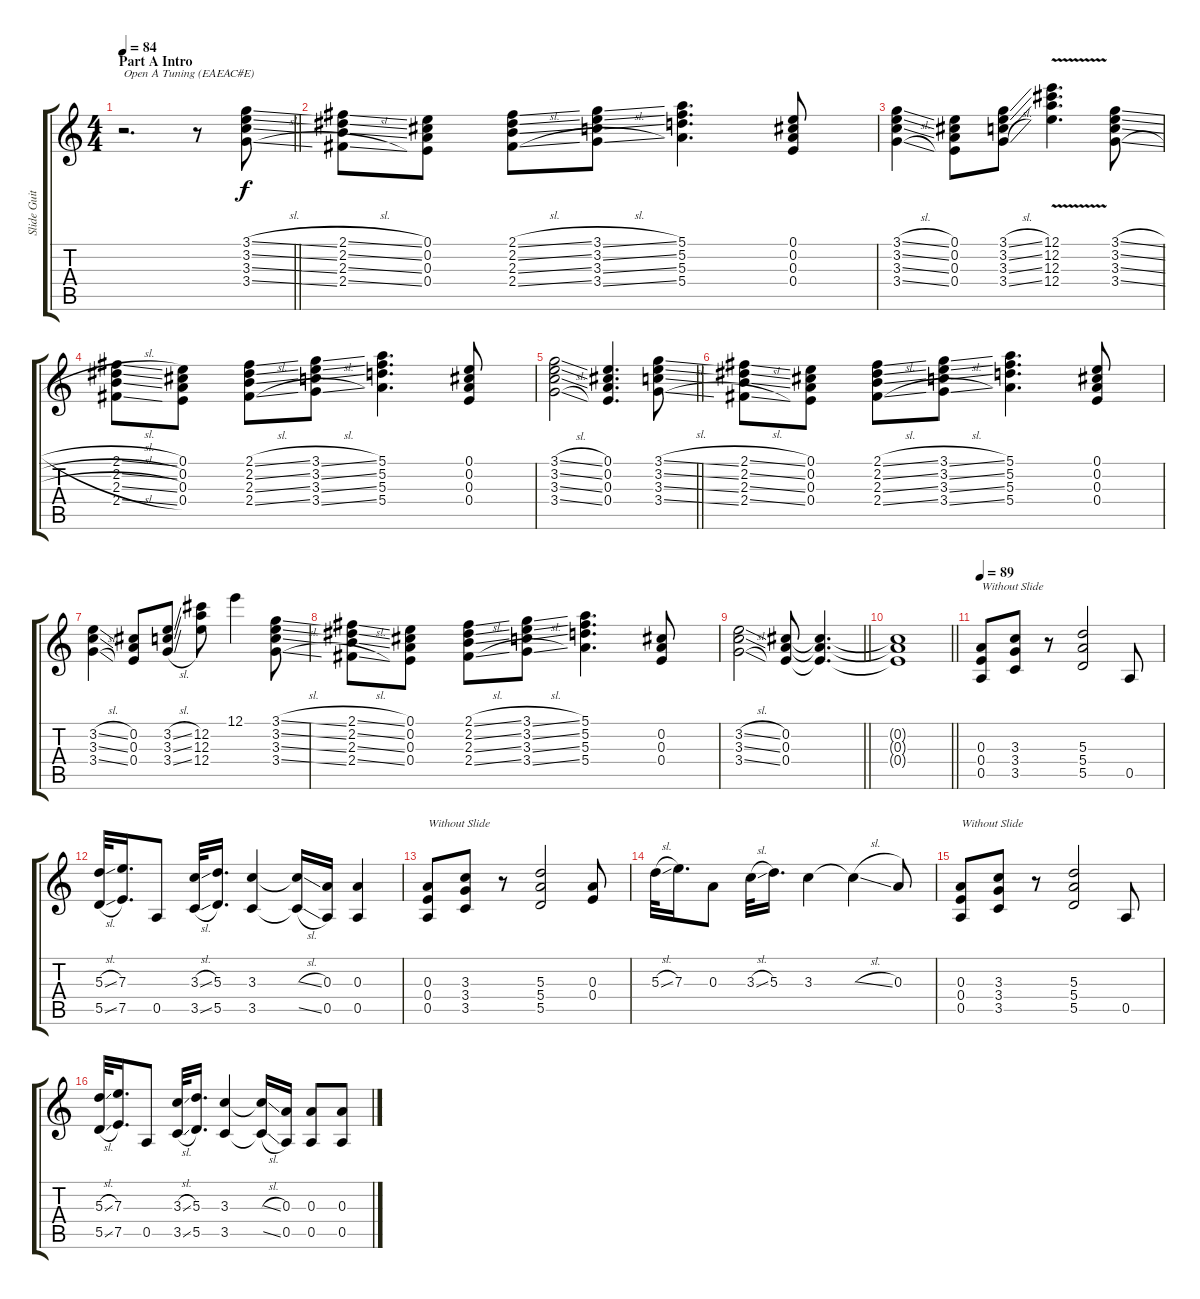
\track ("Slide Guitar L Phaser" "Slide Guit") {instrument overdrivenguitar}
\staff {score tabs}
\tuning (E4 Db4 A3 E3 A2 E2) {hide}
\ts (4 4)
\section ("" "Part A Intro")
\tempo 84
\clef g2
\barLineRight lightlight
\ks c
r.2{d txt "Open A Tuning (EAEAC#E)" dy f instrument overdrivenguitar} r.8 (3.1{sl} 3.2{sl} 3.3{sl} 3.4{sl}).8 |
(2.1{sl} 2.2{sl} 2.3{sl} 2.4{sl}).8 (0.1 0.2 0.3 0.4).8 (2.1{sl} 2.2{sl} 2.3{sl} 2.4{sl}).8 (3.1{sl} 3.2{sl} 3.3{sl} 3.4{sl}).8 (5.1 5.2 5.3 5.4).4{d} (0.1 0.2 0.3 0.4).8 |
(3.1{sl} 3.2{sl} 3.3{sl} 3.4{sl}).4 (0.1 0.2 0.3 0.4).8 (3.1{sl} 3.2{sl} 3.3{sl} 3.4{sl}).8 (12.1{v} 12.2{v} 12.3{v} 12.4{v}).4{d} (3.1{sl} 3.2{sl} 3.3{sl} 3.4{sl}).8 |
(2.1{sl} 2.2{sl} 2.3{sl} 2.4{sl}).8 (0.1 0.2 0.3 0.4).8 (2.1{sl} 2.2{sl} 2.3{sl} 2.4{sl}).8 (3.1{sl} 3.2{sl} 3.3{sl} 3.4{sl}).8 (5.1 5.2 5.3 5.4).4{d} (0.1 0.2 0.3 0.4).8 |
\barLineRight lightlight
(3.1{sl} 3.2{sl} 3.3{ss} 3.4{sl}).2 (0.1 0.2 0.3 0.4).4{d} (3.1{sl} 3.2{sl} 3.3{sl} 3.4{sl}).8 |
(2.1{sl} 2.2{sl} 2.3{sl} 2.4{sl}).8 (0.1 0.2 0.3 0.4).8 (2.1{sl} 2.2{sl} 2.3{sl} 2.4{sl}).8 (3.1{sl} 3.2{sl} 3.3{sl} 3.4{sl}).8 (5.1 5.2 5.3 5.4).4{d} (0.1 0.2 0.3 0.4).8 |
(3.2{sl} 3.3{sl} 3.4{sl}).4 (0.2 0.3 0.4).8 (3.2{sl} 3.3{sl} 3.4{sl}).8 (12.2 12.3 12.4).8 12.1.4 (3.1{sl} 3.2{sl} 3.3{sl} 3.4{sl}).8 |
(2.1{sl} 2.2{sl} 2.3{sl} 2.4{sl}).8 (0.1 0.2 0.3 0.4).8 (2.1{sl} 2.2{sl} 2.3{sl} 2.4{sl}).8 (3.1{sl} 3.2{sl} 3.3{sl} 3.4{sl}).8 (5.1 5.2 5.3 5.4).4{d} (0.2 0.3 0.4).8 |
\barLineRight lightlight
(3.2{sl} 3.3{sl} 3.4{sl}).2 (0.2 0.3 0.4).8 (0.2{t} 0.3{t} 0.4{t}).4{d} |
\barLineRight lightlight
(0.2{t} 0.3{t} 0.4{t}).1 |
\tempo 89
(0.3 0.4 0.5).8{txt "Without Slide"} (3.3 3.4 3.5).8 r.8 (5.3 5.4 5.5).2 0.5.8 |
(5.3{sl} 5.5{sl}).32 (7.3 7.5).16{d} 0.5.8 (3.3{sl} 3.5{sl}).32 (5.3 5.5).16{d} (3.3 3.5).4 (3.3{sl t} 3.5{sl t}).16 (0.3 0.5).16 (0.3 0.5).4 |
(0.3 0.4 0.5).8{txt "Without Slide"} (3.3 3.4 3.5).8 r.8 (5.3 5.4 5.5).2 (0.3 0.4).8 |
5.3{sl}.32 7.3.16{d} 0.3.8 3.3{sl}.32 5.3.16{d} 3.3.4 3.3{sl t}.4 0.3.8 |
(0.3 0.4 0.5).8{txt "Without Slide"} (3.3 3.4 3.5).8 r.8 (5.3 5.4 5.5).2 0.5.8 |
(5.3{sl} 5.5{sl}).32 (7.3 7.5).16{d} 0.5.8 (3.3{sl} 3.5{sl}).32 (5.3 5.5).16{d} (3.3 3.5).4 (3.3{sl t} 3.5{sl t}).16 (0.3 0.5).16 (0.3 0.5).8 (0.3 0.5).8
